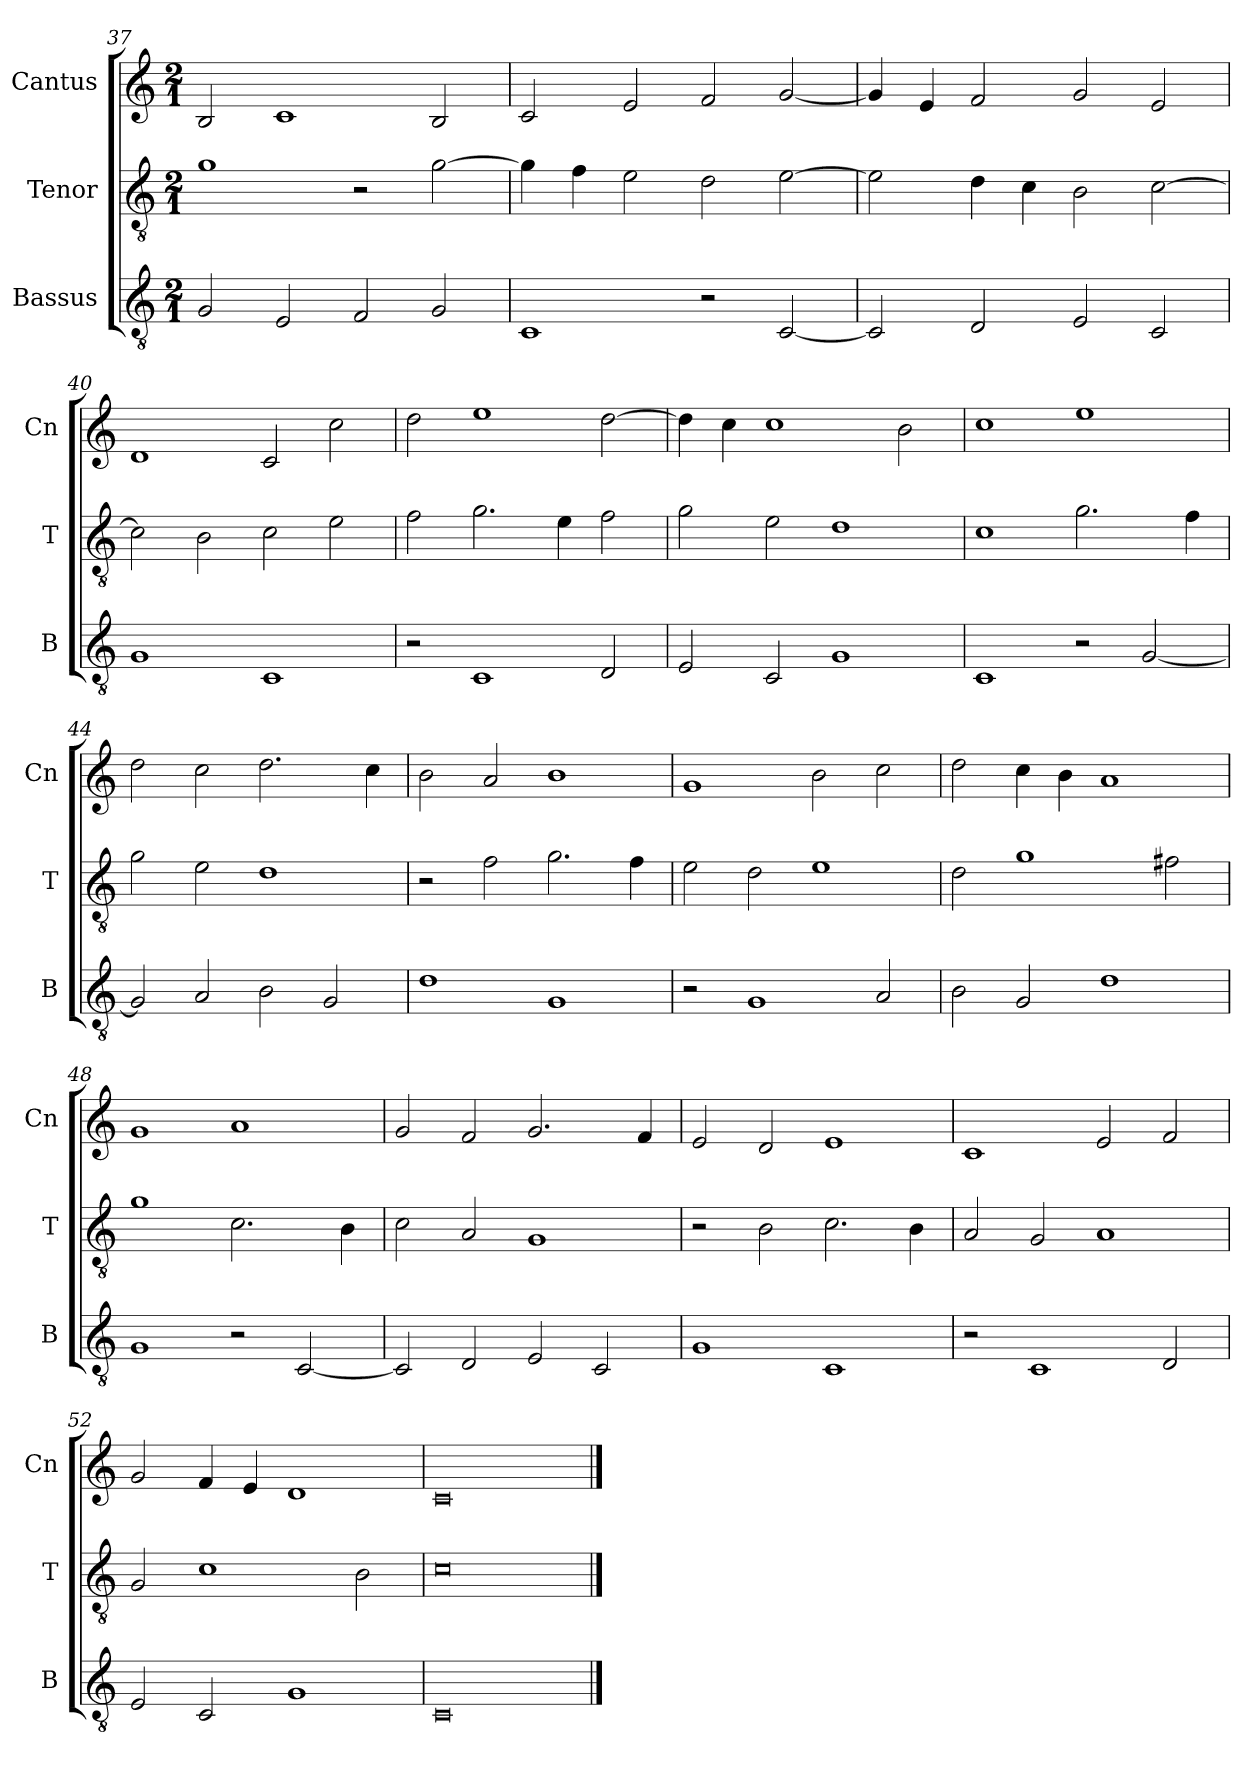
**kern	**kern	**kern
*part3	*part2	*part1
*staff3	*staff2	*staff1
*I"Bassus	*I"Tenor	*I"Cantus
*I'B	*I'T	*I'Cn
*clefGv2	*clefGv2	*clefG2
*k[]	*k[]	*k[]
*M2/1	*M2/1	*M2/1
=37	=37	=37
2G/	1g	2B/
2E/	.	1c
2F/	2r	.
2G/	[2g\	2B/
=38	=38	=38
1C	4g\]	2c/
.	4f\	.
.	2e\	2e/
2r	2d\	2f/
[2C/	[2e\	[2g/
=39	=39	=39
2C/]	2e\]	4g/]
.	.	4e/
2D/	4d\	2f/
.	4c\	.
2E/	2B\	2g/
2C/	[2c\	2e/
=40	=40	=40
1G	2c\]	1d
.	2B\	.
1C	2c\	2c/
.	2e\	2cc\
=41	=41	=41
2r	2f\	2dd\
1C	2.g\	1ee
.	4e\	.
2D/	2f\	[2dd\
=42	=42	=42
2E/	2g\	4dd\]
.	.	4cc\
2C/	2e\	1cc
1G	1d	.
.	.	2b\
=43	=43	=43
1C	1c	1cc
2r	2.g\	1ee
[2G/	.	.
.	4f\	.
=44	=44	=44
2G/]	2g\	2dd\
2A/	2e\	2cc\
2B\	1d	2.dd\
2G/	.	.
.	.	4cc\
=45	=45	=45
1d	2r	2b\
.	2f\	2a/
1G	2.g\	1b
.	4f\	.
=46	=46	=46
2r	2e\	1g
1G	2d\	.
.	1e	2b\
2A/	.	2cc\
=47	=47	=47
2B\	2d\	2dd\
2G/	1g	4cc\
.	.	4b\
1d	.	1a
.	2f#X\	.
=48	=48	=48
1G	1g	1g
2r	2.c\	1a
[2C/	.	.
.	4B\	.
=49	=49	=49
2C/]	2c\	2g/
2D/	2A/	2f/
2E/	1G	2.g/
2C/	.	.
.	.	4f/
=50	=50	=50
1G	2r	2e/
.	2B\	2d/
1C	2.c\	1e
.	4B\	.
=51	=51	=51
2r	2A/	1c
1C	2G/	.
.	1A	2e/
2D/	.	2f/
=52	=52	=52
2E/	2G/	2g/
2C/	1c	4f/
.	.	4e/
1G	.	1d
.	2B\	.
=53	=53	=53
0C	0c	0c
==	==	==
*-	*-	*-
